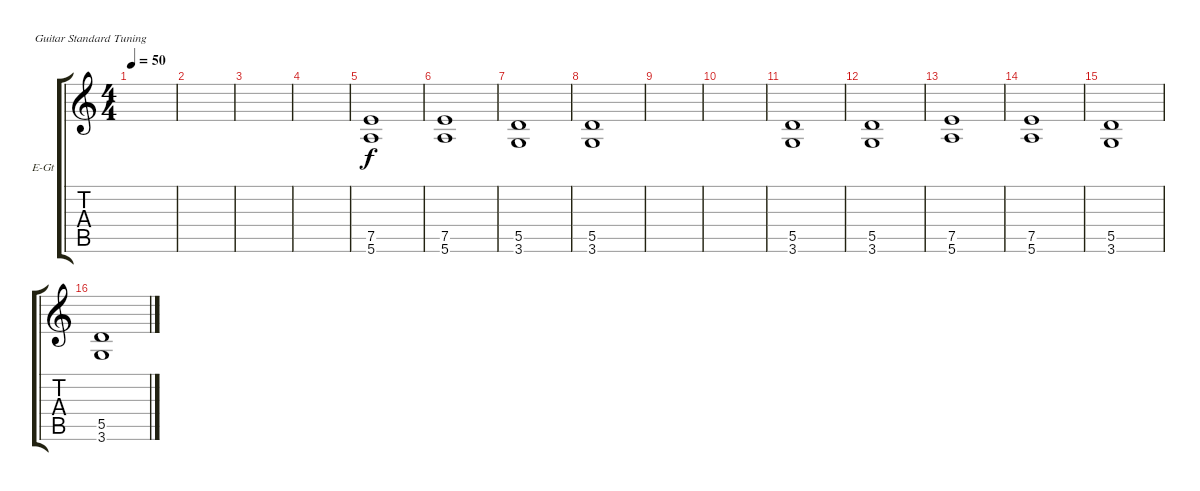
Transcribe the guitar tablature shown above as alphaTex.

\defaultSystemsLayout 4
\bracketExtendMode groupsimilarinstruments
\firstSystemTrackNameOrientation horizontal
\otherSystemsTrackNameOrientation horizontal
\track ("Влад" "E-Gt") {instrument distortionguitar}
\staff {score tabs}
\tuning (E4 B3 G3 D3 A2 E2)
\ts (4 4)
\tempo 50
\clef g2
\scale
0.487395
\ks c
|
\scale
0.256303 |
\scale
0.256303 |
\scale
0.333333 |
\scale
0.333333 (5.6 7.5).1 |
\scale
0.333333 (5.6 7.5).1 |
\scale
0.333333 (3.6 5.5).1 |
\scale
0.333333 (3.6 5.5).1 |
\scale
0.333333 |
\scale
0.333333 |
\scale
0.333333 (3.6 5.5).1 |
\scale
0.333333 (3.6 5.5).1 |
\scale
0.333333 (5.6 7.5).1 |
\scale
0.333333 (5.6 7.5).1 |
\scale
0.333333 (3.6 5.5).1 |
\scale
0.333333 (3.6 5.5).1
